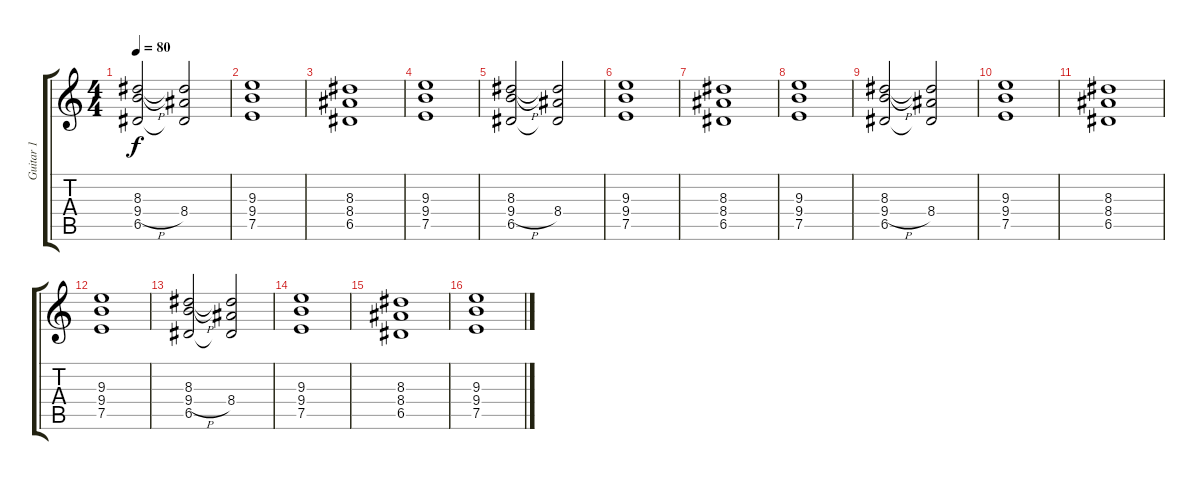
\track ("Guitar 1" "Guitar 1") {instrument distortionguitar}
\staff {score tabs}
\tuning (E4 B3 G3 D3 A2 E2) {hide}
\ts (4 4)
\tempo 80
\clef g2
\ks c
(8.3 9.4{h} 6.5).2{dy f} (8.3{t} 8.4 6.5{t}).2 |
(9.3 9.4 7.5).1 |
(8.3 8.4 6.5).1 |
(9.3 9.4 7.5).1 |
(8.3 9.4{h} 6.5).2 (8.3{t} 8.4 6.5{t}).2 |
(9.3 9.4 7.5).1 |
(8.3 8.4 6.5).1 |
(9.3 9.4 7.5).1 |
(8.3 9.4{h} 6.5).2 (8.3{t} 8.4 6.5{t}).2 |
(9.3 9.4 7.5).1 |
(8.3 8.4 6.5).1 |
(9.3 9.4 7.5).1 |
(8.3 9.4{h} 6.5).2 (8.3{t} 8.4 6.5{t}).2 |
(9.3 9.4 7.5).1 |
(8.3 8.4 6.5).1 |
(9.3 9.4 7.5).1
